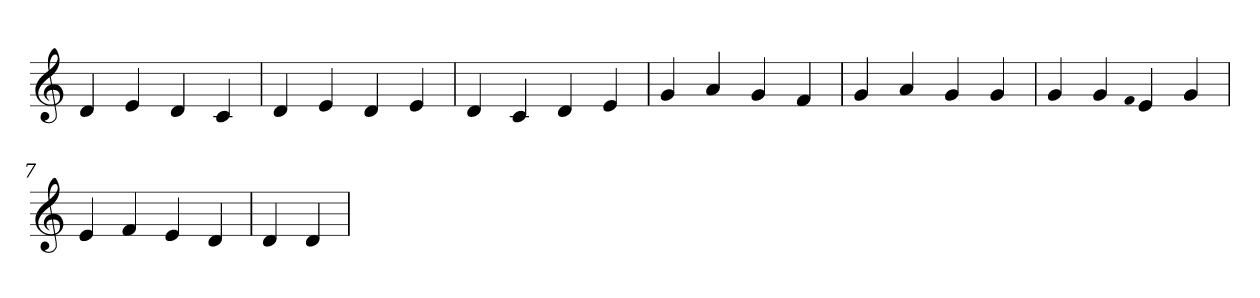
**kern
*part1
*staff1
*clefG2
=1
4d
4e
4d
4c
=2
4d
4e
4d
4e
=3
4d
4c
4d
4e
=4
4g
4a
4g
4f
=5
4g
4a
4g
4g
=6
4g
4g
qqf
4e
4g
=7
4e
4f
4e
4d
=8
4d
4d
=
*-
